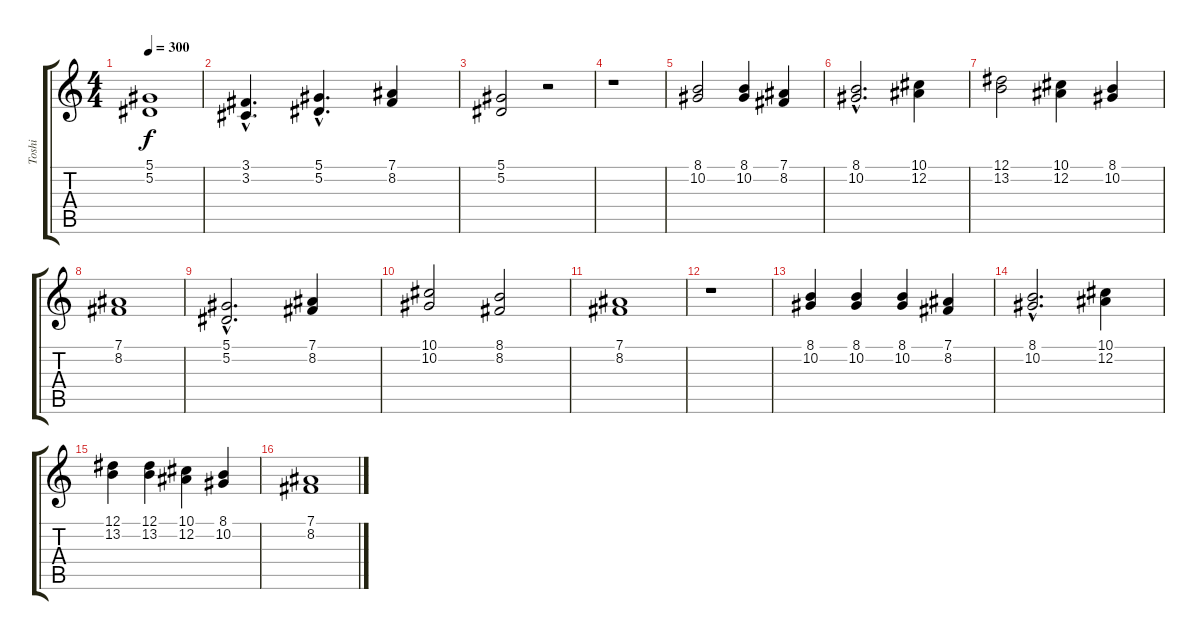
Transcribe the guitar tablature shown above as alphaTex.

\track ("Toshi" "Toshi") {instrument trumpet}
\staff {score tabs}
\tuning (Eb4 Bb3 Gb3 Db3 Ab2 Eb2) {hide}
\ts (4 4)
\tempo 300
\clef g2
\ks c
(5.1 5.2).1{dy f} |
(3.1{hac} 3.2{hac}).4{d} (5.1{hac} 5.2{hac}).4{d} (7.1 8.2).4 |
(5.1 5.2).2 r.2 |
r.1 |
(8.1 10.2).2 (8.1 10.2).4 (7.1 8.2).4 |
(8.1{hac} 10.2{hac}).2{d} (10.1 12.2).4 |
(12.1 13.2).2 (10.1 12.2).4 (8.1 10.2).4 |
(7.1 8.2).1 |
(5.1{hac} 5.2{hac}).2{d} (7.1 8.2).4 |
(10.1 10.2).2 (8.1 8.2).2 |
(7.1 8.2).1 |
r.1 |
(8.1 10.2).4 (8.1 10.2).4 (8.1 10.2).4 (7.1 8.2).4 |
(8.1{hac} 10.2{hac}).2{d} (10.1 12.2).4 |
(12.1 13.2).4 (12.1 13.2).4 (10.1 12.2).4 (8.1 10.2).4 |
(7.1 8.2).1
